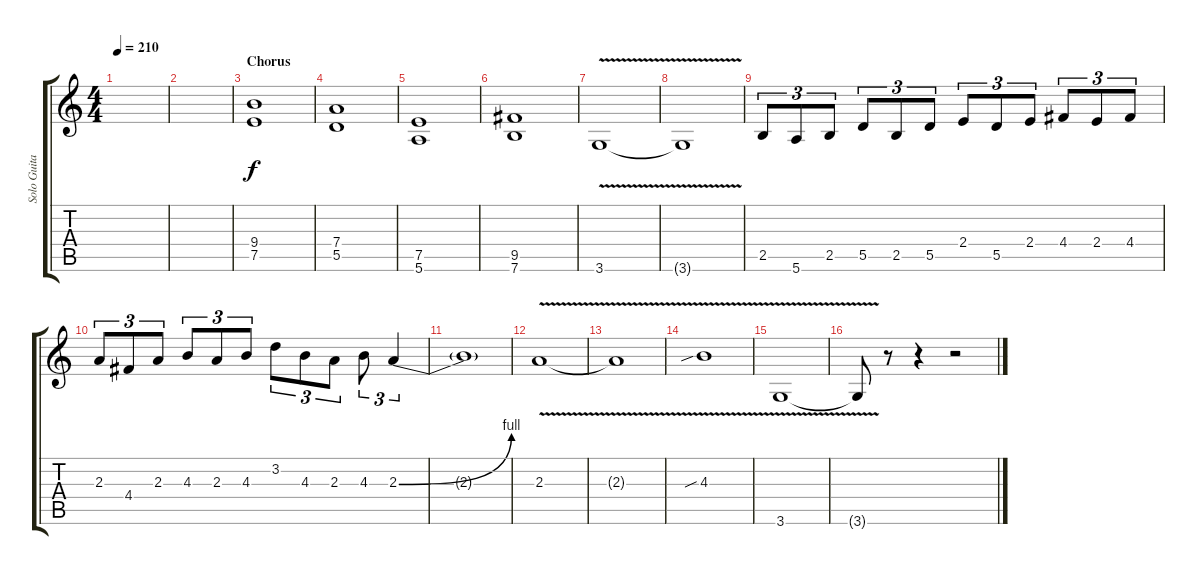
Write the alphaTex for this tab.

\track ("Solo Guitar" "Solo Guita") {instrument distortionguitar}
\staff {score tabs}
\tuning (E4 B3 G3 D3 A2 E2) {hide}
\ts (4 4)
\tempo 210
\clef g2
\ks c
|
|
\section ("" "Chorus")
(9.4 7.5).1 |
(7.4 5.5).1 |
(7.5 5.6).1 |
(9.5 7.6).1 |
3.6{v}.1 |
3.6{t}.1 |
2.5.8{tu (3 2)} 5.6.8{tu (3 2)} 2.5.8{tu (3 2)} 5.5.8{tu (3 2)} 2.5.8{tu (3 2)} 5.5.8{tu (3 2)} 2.4.8{tu (3 2)} 5.5.8{tu (3 2)} 2.4.8{tu (3 2)} 4.4.8{tu (3 2)} 2.4.8{tu (3 2)} 4.4.8{tu (3 2)} |
2.3.8{tu (3 2)} 4.4.8{tu (3 2)} 2.3.8{tu (3 2)} 4.3.8{tu (3 2)} 2.3.8{tu (3 2)} 4.3.8{tu (3 2)} 3.2.8{tu (3 2)} 4.3.8{tu (3 2)} 2.3.8{tu (3 2)} 4.3.8{tu (3 2)} 2.3{be (bend 0 0 60 4)}.4{tu (3 2)} |
2.3{t}.1 |
2.3{v}.1 |
2.3{t}.1 |
4.3{v sib}.1 |
3.6{v}.1 |
3.6{t}.8 r.8 r.4 r.2
